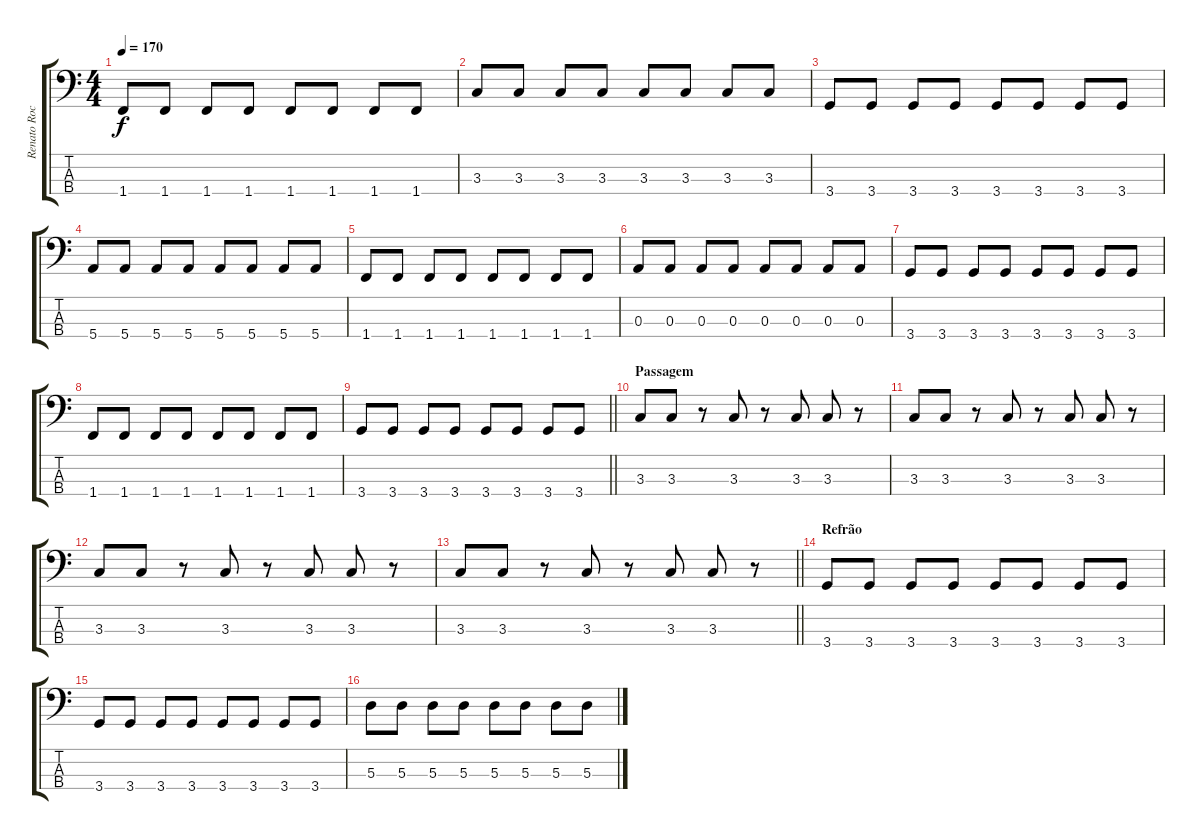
\track ("Renato Rocha" "Renato Roc") {instrument electricbassfinger}
\staff {score tabs}
\tuning (G2 D2 A1 E1) {hide}
\ts (4 4)
\tempo 170
\clef f4
\ks c
1.4.8{dy f} 1.4.8 1.4.8 1.4.8 1.4.8 1.4.8 1.4.8 1.4.8 |
3.3.8 3.3.8 3.3.8 3.3.8 3.3.8 3.3.8 3.3.8 3.3.8 |
3.4.8 3.4.8 3.4.8 3.4.8 3.4.8 3.4.8 3.4.8 3.4.8 |
5.4.8 5.4.8 5.4.8 5.4.8 5.4.8 5.4.8 5.4.8 5.4.8 |
1.4.8 1.4.8 1.4.8 1.4.8 1.4.8 1.4.8 1.4.8 1.4.8 |
0.3.8 0.3.8 0.3.8 0.3.8 0.3.8 0.3.8 0.3.8 0.3.8 |
3.4.8 3.4.8 3.4.8 3.4.8 3.4.8 3.4.8 3.4.8 3.4.8 |
1.4.8 1.4.8 1.4.8 1.4.8 1.4.8 1.4.8 1.4.8 1.4.8 |
\barLineRight lightlight
3.4.8 3.4.8 3.4.8 3.4.8 3.4.8 3.4.8 3.4.8 3.4.8 |
\section ("" "Passagem")
3.3.8 3.3.8 r.8 3.3.8 r.8 3.3.8 3.3.8 r.8 |
3.3.8 3.3.8 r.8 3.3.8 r.8 3.3.8 3.3.8 r.8 |
3.3.8 3.3.8 r.8 3.3.8 r.8 3.3.8 3.3.8 r.8 |
\barLineRight lightlight
3.3.8 3.3.8 r.8 3.3.8 r.8 3.3.8 3.3.8 r.8 |
\section ("" "Refrão")
3.4.8 3.4.8 3.4.8 3.4.8 3.4.8 3.4.8 3.4.8 3.4.8 |
3.4.8 3.4.8 3.4.8 3.4.8 3.4.8 3.4.8 3.4.8 3.4.8 |
5.3.8 5.3.8 5.3.8 5.3.8 5.3.8 5.3.8 5.3.8 5.3.8
